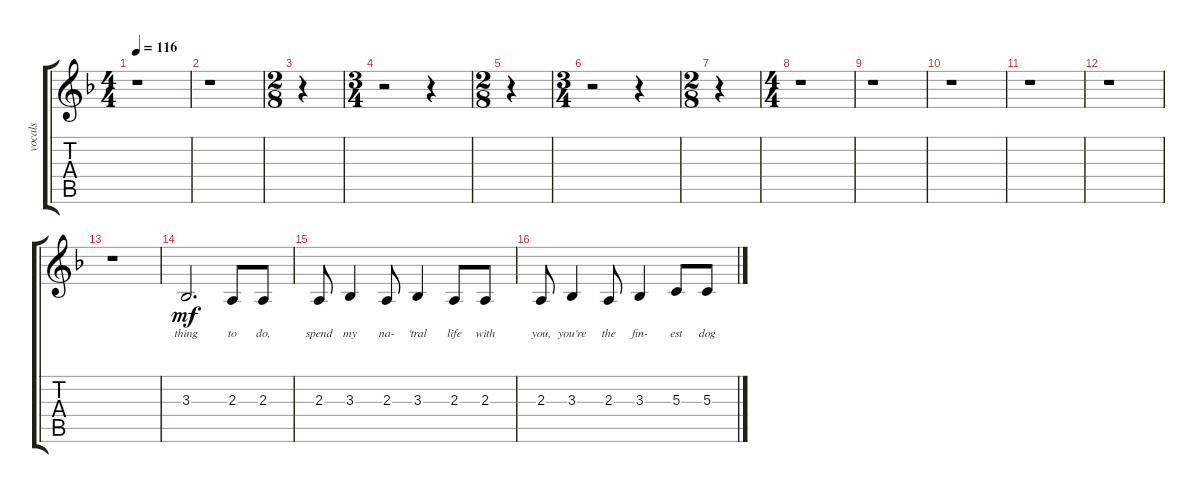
\track ("vocals" "vocals") {instrument stringensemble1}
\staff {score tabs}
\tuning (E4 B3 G3 D3 A2 E2) {hide}
\ts (4 4)
\tempo 116
\clef g2
\ks f
r.1{dy f} |
r.1 |
\ts (2 8)
r.4 |
\ts (3 4)
r.2 r.4 |
\ts (2 8)
r.4 |
\ts (3 4)
r.2 r.4 |
\ts (2 8)
r.4 |
\ts (4 4)
r.1 |
r.1 |
r.1 |
r.1 |
r.1 |
r.1 |
3.3.2{d lyrics (0 "thing") lyrics (1 "") lyrics (2 "") lyrics (3 "") lyrics (4 "") dy mf} 2.3.8{lyrics (0 "to") lyrics (1 "") lyrics (2 "") lyrics (3 "") lyrics (4 "")} 2.3.8{lyrics (0 "do,") lyrics (1 "") lyrics (2 "") lyrics (3 "") lyrics (4 "")} |
2.3.8{lyrics (0 "spend") lyrics (1 "") lyrics (2 "") lyrics (3 "") lyrics (4 "")} 3.3.4{lyrics (0 "my") lyrics (1 "") lyrics (2 "") lyrics (3 "") lyrics (4 "")} 2.3.8{lyrics (0 "na-") lyrics (1 "") lyrics (2 "") lyrics (3 "") lyrics (4 "")} 3.3.4{lyrics (0 "'tral") lyrics (1 "") lyrics (2 "") lyrics (3 "") lyrics (4 "")} 2.3.8{lyrics (0 "life") lyrics (1 "") lyrics (2 "") lyrics (3 "") lyrics (4 "")} 2.3.8{lyrics (0 "with") lyrics (1 "") lyrics (2 "") lyrics (3 "") lyrics (4 "")} |
2.3.8{lyrics (0 "you,") lyrics (1 "") lyrics (2 "") lyrics (3 "") lyrics (4 "")} 3.3.4{lyrics (0 "you're") lyrics (1 "") lyrics (2 "") lyrics (3 "") lyrics (4 "")} 2.3.8{lyrics (0 "the") lyrics (1 "") lyrics (2 "") lyrics (3 "") lyrics (4 "")} 3.3.4{lyrics (0 "fin-") lyrics (1 "") lyrics (2 "") lyrics (3 "") lyrics (4 "")} 5.3.8{lyrics (0 "est") lyrics (1 "") lyrics (2 "") lyrics (3 "") lyrics (4 "")} 5.3.8{lyrics (0 "dog") lyrics (1 "") lyrics (2 "") lyrics (3 "") lyrics (4 "")}
